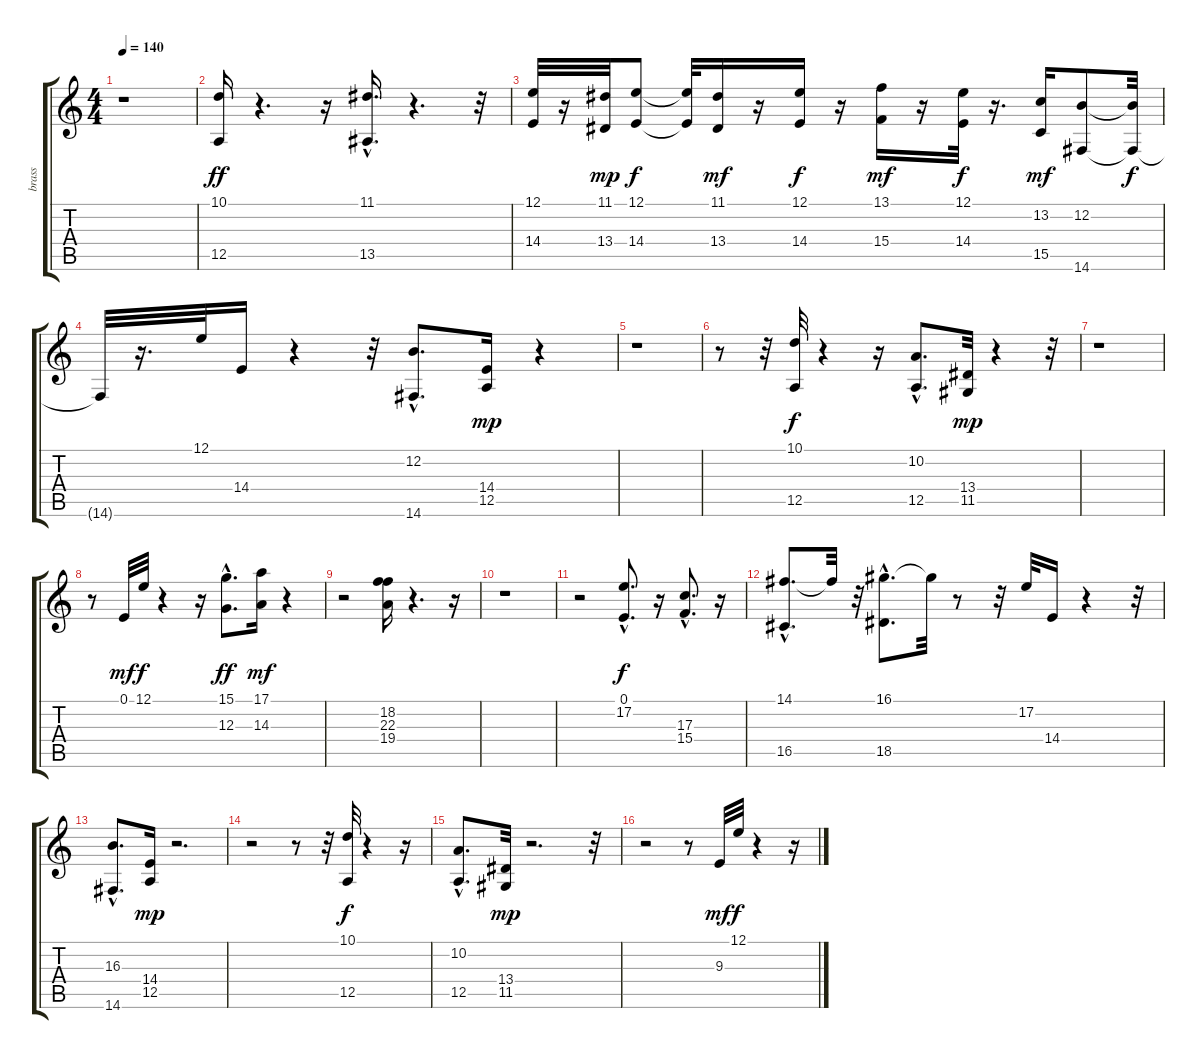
\track ("brass" "brass") {instrument brasssection}
\staff {score tabs}
\tuning (E4 B3 G3 D3 A2 E2) {hide}
\ts (4 4)
\tempo 140
\clef g2
\ks c
r.1{dy mf} |
(10.1 12.5).16{dy ff} r.4{d} r.16 (11.1 13.5{hac}).16{d} r.4{d} r.32 |
(12.1 14.4).32 r.16 (11.1 13.4).32{dy mp} (12.1 14.4).8{dy f} (12.1{t} 14.4{t}).32 (11.1 13.4).16{dy mf} r.16 (12.1 14.4).16{dy f} r.16 (13.1 15.4).16{dy mf} r.16 (12.1 14.4).32{dy f} r.16{d} (13.2 15.5).16{dy mf} (12.2 14.6).8 (12.2{t} 14.6{t}).32{dy f} |
14.6{t}.32 r.16{d} 12.1.32 14.4.16 r.4 r.32 (12.2{hac} 14.6{hac}).8{d} (14.4 12.5).16{dy mp} r.4 |
r.1 |
r.8 r.32 (10.1 12.5).32{dy f} r.4 r.16 (10.2{hac} 12.5{hac}).8{d} (13.4 11.5).32{dy mp} r.4 r.32 |
r.1 |
r.8 0.1.32{dy mf} 12.1.32{dy f} r.4 r.16 (15.1{hac} 12.3{hac}).8{d dy ff} (17.1 14.3).16{dy mf} r.4 |
r.2 (18.2 22.3 19.4).16 r.4{d} r.16 |
r.1 |
r.2 (0.1{hac} 17.2{hac}).8{d dy f} r.16 (17.3{hac} 15.4{hac}).8{d} r.16 |
(14.1{hac} 16.5{hac}).8{d} 14.1{t}.32 r.32 (16.1{hac} 18.5{hac}).8{d} 16.1{t}.32 r.8 r.32 17.2.32 14.4.16 r.4 r.32 |
(16.3{hac} 14.6{hac}).8{d} (14.4 12.5).16{dy mp} r.2{d} |
r.2 r.8 r.32 (10.1 12.5).32{dy f} r.4 r.16 |
(10.2{hac} 12.5{hac}).8{d} (13.4 11.5).32{dy mp} r.2{d} r.32 |
r.2 r.8 9.3.32{dy mf} 12.1.32{dy f} r.4 r.16
